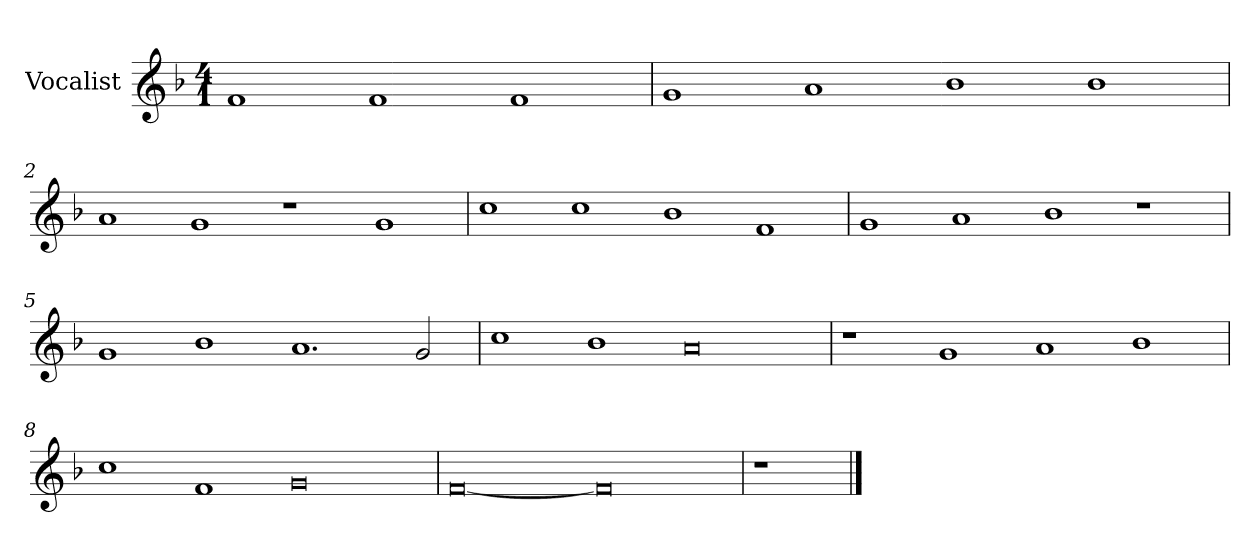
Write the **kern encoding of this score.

**kern
*part1
*staff1
*I"Vocalist
*k[b-]
*F:
*M4/1
=
1f
1f
1f
=1
1g
1a
1b-
1b-
=2
1a
1g
1r
1g
=3
1cc
1cc
1b-
1f
=4
1g
1a
1b-
1r
=5
1g
1b-
1.a
2g
=6
1cc
1b-
0a
=7
1r
1g
1a
1b-
=8
1cc
1f
0g
=9
[0f
0f]
=10
1r
==
*-
